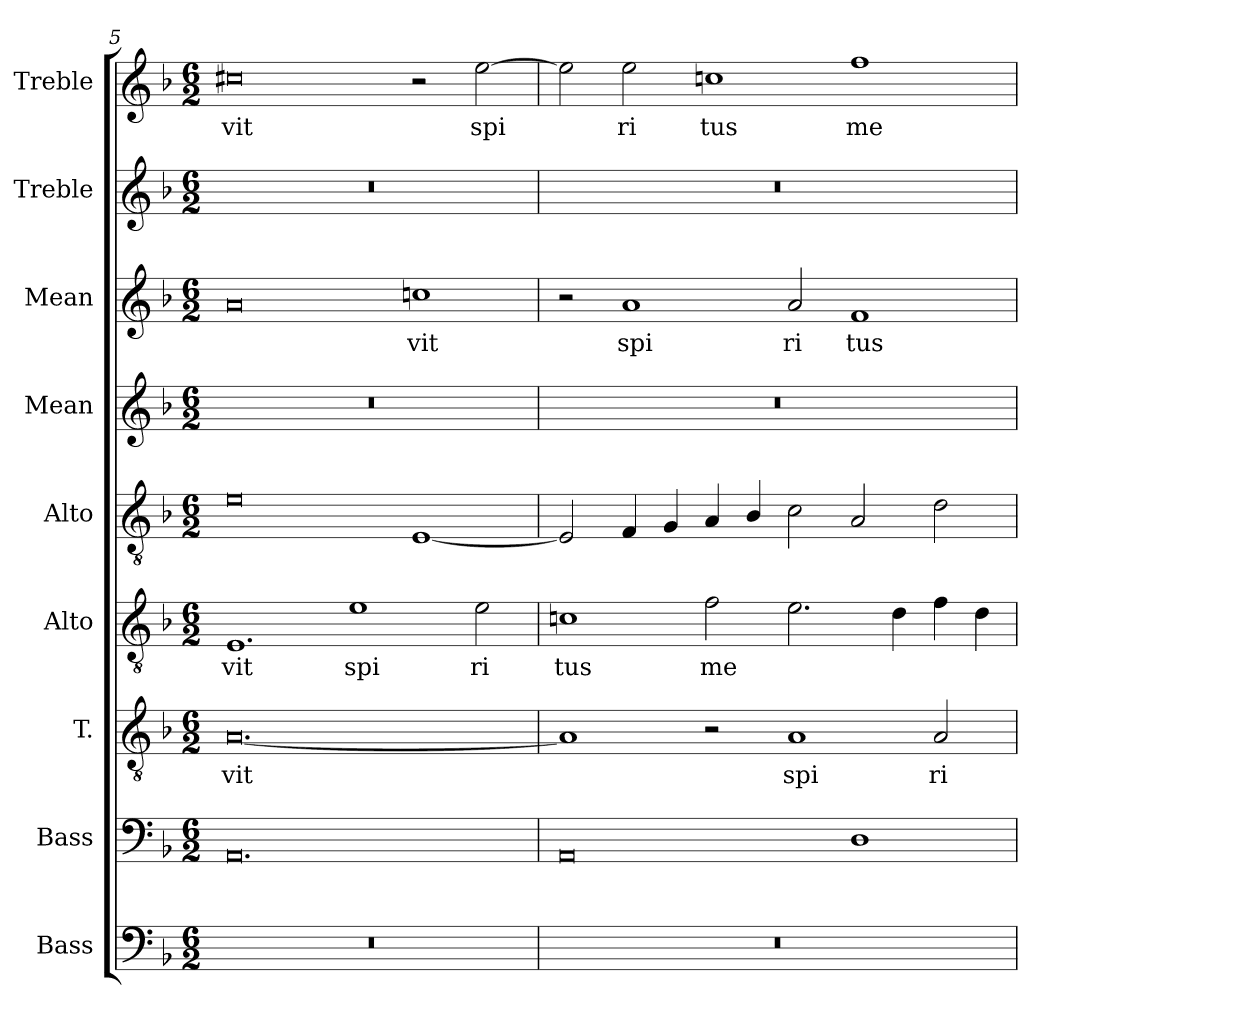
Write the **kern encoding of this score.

**kern	**kern	**kern	**text	**kern	**text	**kern	**kern	**kern	**text	**kern	**kern	**text
*part9	*part8	*part7	*part7	*part6	*part6	*part5	*part4	*part3	*part3	*part2	*part1	*part1
*staff9	*staff8	*staff7	*staff7	*staff6	*staff6	*staff5	*staff4	*staff3	*staff3	*staff2	*staff1	*staff1
*I"Bass	*I"Bass	*I"T.	*	*I"Alto	*	*I"Alto	*I"Mean	*I"Mean	*	*I"Treble	*I"Treble	*
*I'B.	*I'B.	*I'T.	*	*I'A2.	*	*I'A1.	*I'M.	*I'M.	*	*I'Tr.	*I'Tr.	*
*clefF4	*clefF4	*clefGv2	*	*clefGv2	*	*clefGv2	*clefG2	*clefG2	*	*clefG2	*clefG2	*
*	*	*ITrd7c12	*	*ITrd7c12	*	*ITrd7c12	*	*	*	*	*	*
*k[b-]	*k[b-]	*k[b-]	*	*k[b-]	*	*k[b-]	*k[b-]	*k[b-]	*	*k[b-]	*k[b-]	*
*F:	*F:	*F:	*	*F:	*	*F:	*F:	*F:	*	*F:	*F:	*
*M6/2	*M6/2	*M6/2	*	*M6/2	*	*M6/2	*M6/2	*M6/2	*	*M6/2	*M6/2	*
=5	=5	=5	=5	=5	=5	=5	=5	=5	=5	=5	=5	=5
!LO:N:vis=1	!	!	!	!	!	!	!	!	!	!	!	!
!	!	!	!LO:LY:b:color=#000000	!	!	!	!	!	!	!	!	!
!	!	!	!	!	!LO:LY:b:color=#000000	!	!LO:N:vis=1	!	!	!LO:N:vis=1	!	!
!	!	!	!	!	!	!	!	!	!	!	!	!LO:LY:b:color=#000000
0.r	0.AAi	[<0.AAi	vit	1.EEi	vit	0Ei	0.r	0ai	.	0.r	0cc#Xi	vit
!	!	!	!	!	!LO:LY:b:color=#000000	!	!	!	!	!	!	!
.	.	.	.	1Ei	spi	.	.	.	.	.	.	.
!	!	!	!	!	!	!	!	!	!LO:LY:b:color=#000000	!	!	!
.	.	.	.	.	.	[<1EEi	.	1ccni	vit	.	2r	.
!	!	!	!	!	!LO:LY:b:color=#000000	!	!	!	!	!	!	!
!	!	!	!	!	!	!	!	!	!	!	!	!LO:LY:b:color=#000000
.	.	.	.	2Ei\	ri	.	.	.	.	.	[>2eei\	spi
!!LO:LB:g=z
=6	=6	=6	=6	=6	=6	=6	=6	=6	=6	=6	=6	=6
!LO:N:vis=1	!	!	!	!	!	!	!	!	!	!	!	!
!	!	!	!	!	!LO:LY:b:color=#000000	!	!LO:N:vis=1	!	!	!LO:N:vis=1	!	!
0.r	0AAi	1AAi]	.	1Cni	tus	2EEi/]	0.r	2r	.	0.r	2eei\]	.
!	!	!	!	!	!	!	!	!	!LO:LY:b:color=#000000	!	!	!
!	!	!	!	!	!	!	!	!	!	!	!	!LO:LY:b:color=#000000
.	.	.	.	.	.	4FFi/	.	1ai	spi	.	2eei\	ri
.	.	.	.	.	.	4GGi/	.	.	.	.	.	.
!	!	!	!	!	!LO:LY:b:color=#000000	!	!	!	!	!	!	!
!	!	!	!	!	!	!	!	!	!	!	!	!LO:LY:b:color=#000000
.	.	2r	.	2Fi\	me	4AAi/	.	.	.	.	1ccni	tus
.	.	.	.	.	.	4BB-i/	.	.	.	.	.	.
!	!	!	!LO:LY:b:color=#000000	!	!	!	!	!	!	!	!	!
!	!	!	!	!	!	!	!	!	!LO:LY:b:color=#000000	!	!	!
.	.	1AAi	spi	2.Ei\	.	2Ci\	.	2ai/	ri	.	.	.
!	!	!	!	!	!	!	!	!	!LO:LY:b:color=#000000	!	!	!
!	!	!	!	!	!	!	!	!	!	!	!	!LO:LY:b:color=#000000
.	1Di	.	.	.	.	2AAi/	.	1fi	tus	.	1ffi	me
.	.	.	.	4Di\	.	.	.	.	.	.	.	.
!	!	!	!LO:LY:b:color=#000000	!	!	!	!	!	!	!	!	!
.	.	2AAi/	ri	4Fi\	.	2Di\	.	.	.	.	.	.
.	.	.	.	4Di\	.	.	.	.	.	.	.	.
=	=	=	=	=	=	=	=	=	=	=	=	=
*-	*-	*-	*-	*-	*-	*-	*-	*-	*-	*-	*-	*-
